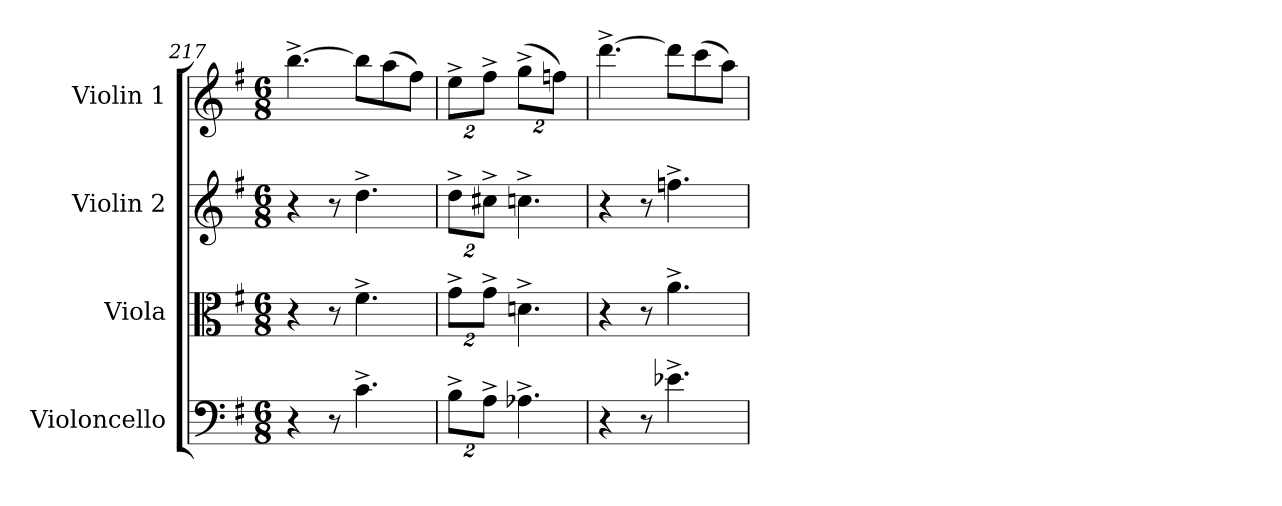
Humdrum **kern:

**kern	**kern	**kern	**kern
*part4	*part3	*part2	*part1
*staff4	*staff3	*staff2	*staff1
*I"Violoncello	*I"Viola	*I"Violin 2	*I"Violin 1
*I'Vc	*I'Vla	*I'Vln	*I'Vln
*clefF4	*clefC3	*clefG2	*clefG2
*k[f#]	*k[f#]	*k[f#]	*k[f#]
*M6/8	*M6/8	*M6/8	*M6/8
=217	=217	=217	=217
4r	4r	4r	[4.bb^\
8r	8r	8r	.
4.c^\	4.f#^\	4.dd^\	8bb\L]
.	.	.	(8aa\
.	.	.	8ff#\J)
=218	=218	=218	=218
*Xbrackettup	*Xbrackettup	*Xbrackettup	*Xbrackettup
16%3B^\L	16%3g^\L	16%3dd^\L	16%3ee^\L
16%3A^\J	16%3g^\J	16%3cc#X^\J	16%3ff#^\J
4.A-X^\	4.dn^\	4.ccn^\	(16%3gg^\L
.	.	.	16%3ffn\J)
=219	=219	=219	=219
4r	4r	4r	[4.ddd^\
8r	8r	8r	.
4.e-X^\	4.a^\	4.ffn^\	8ddd\L]
.	.	.	(8ccc\
.	.	.	8aa\J)
=	=	=	=
*-	*-	*-	*-
